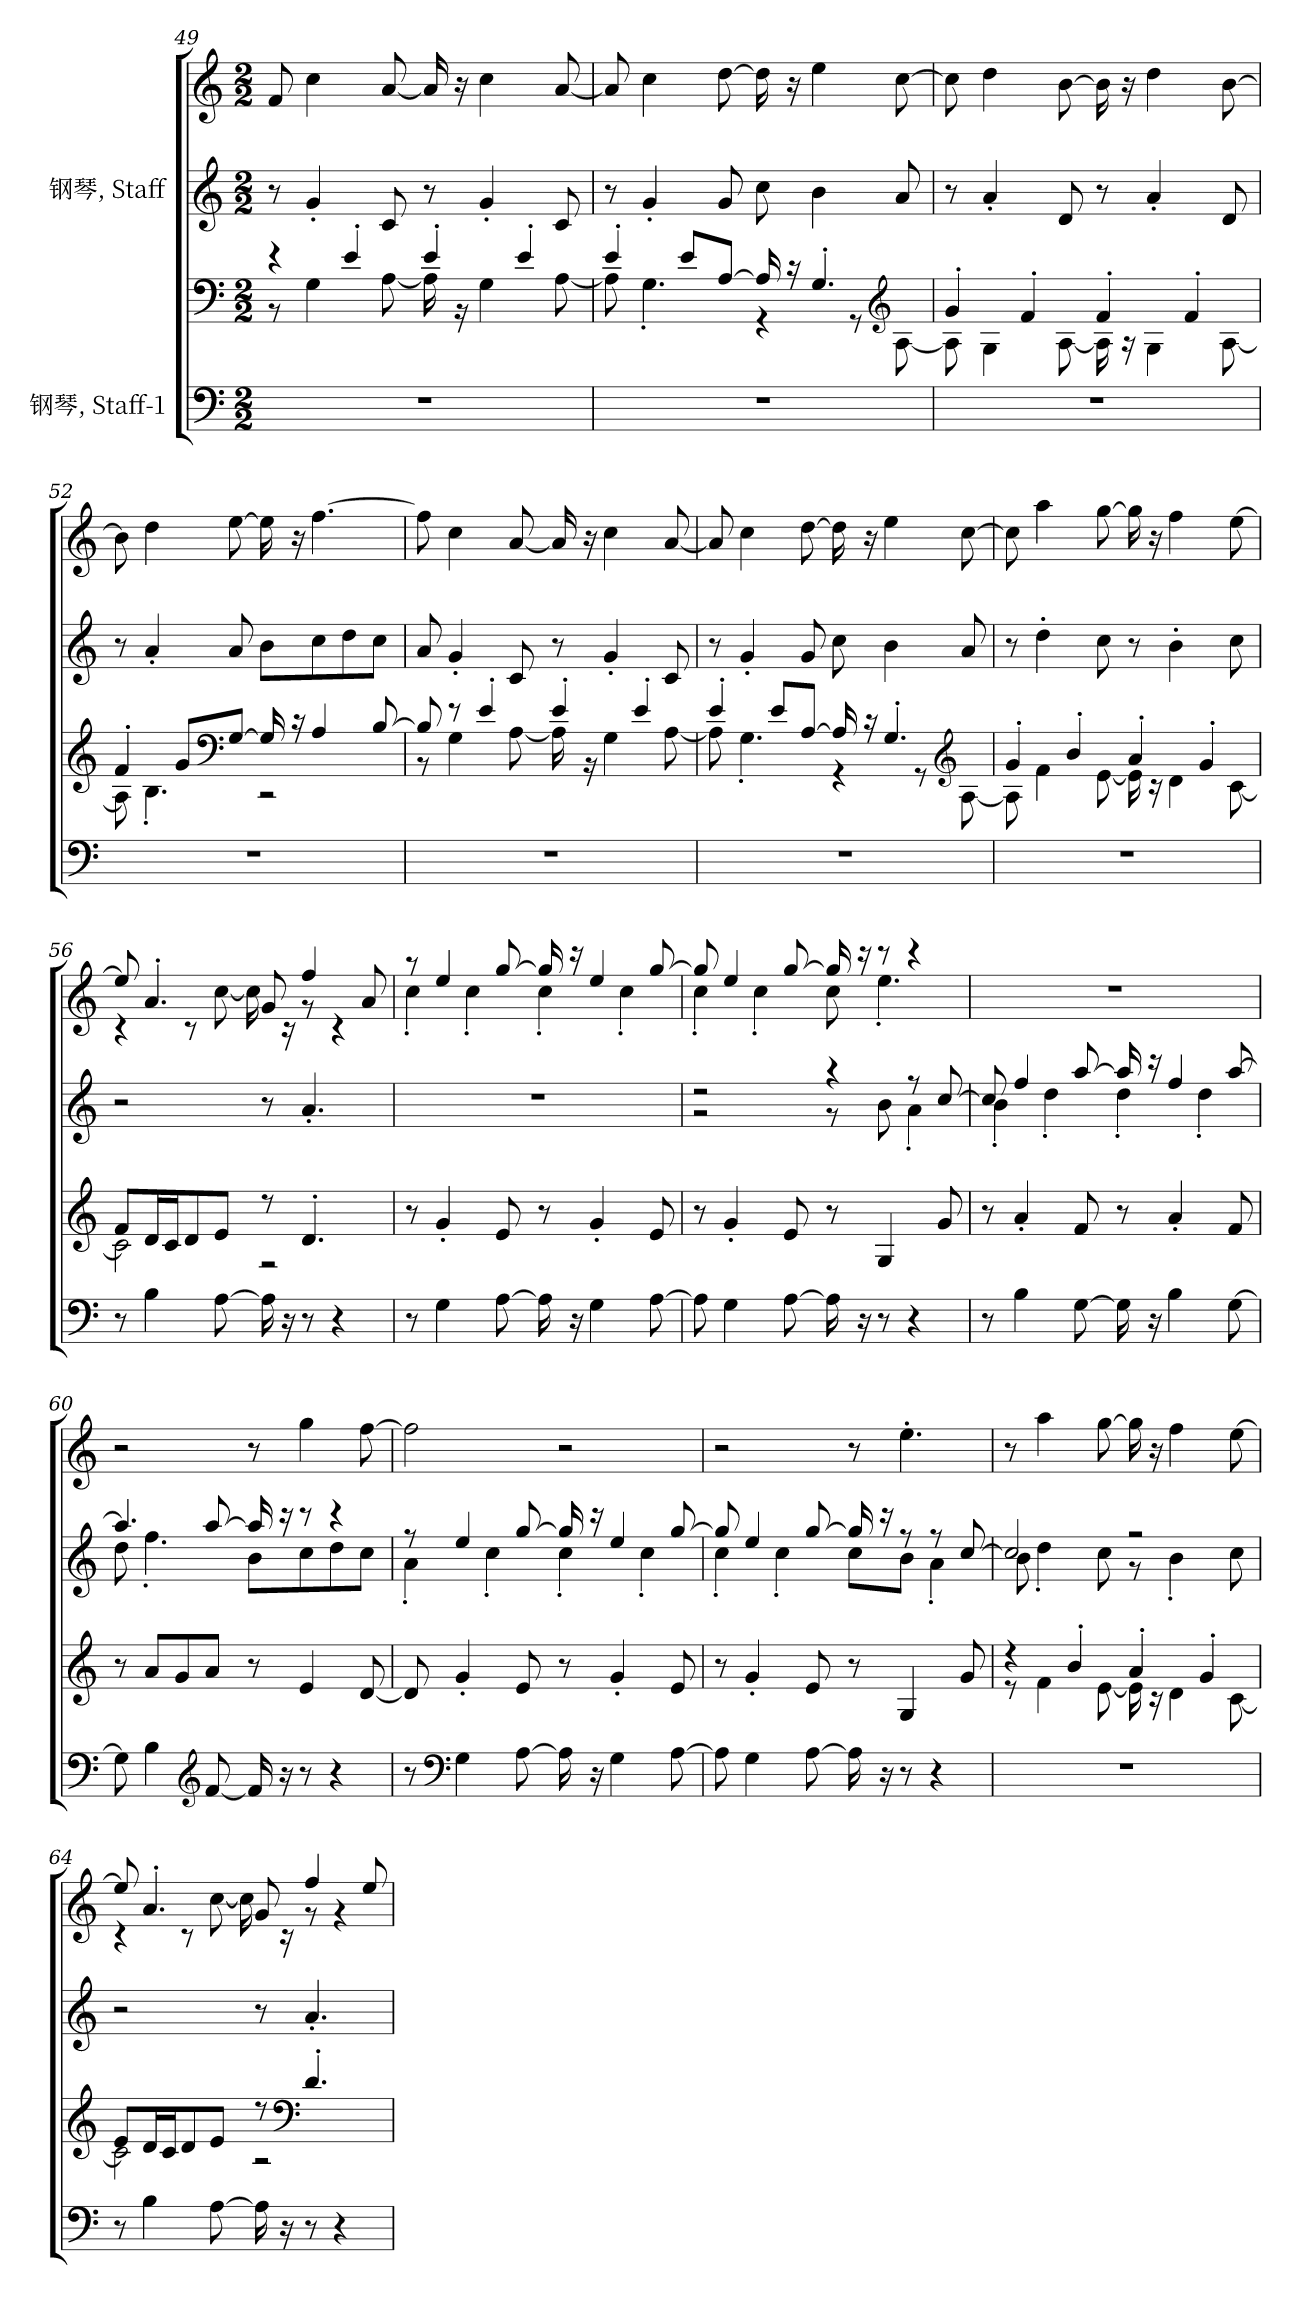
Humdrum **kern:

**kern	**kern	**kern	**kern
*part2	*part2	*part1	*part1
*staff4	*staff3	*staff2	*staff1
*I"钢琴, Staff-1	*	*I"钢琴, Staff	*
!!LO:PB:g=z
*clefF4	*clefF4	*clefG2	*clefG2
*k[]	*k[]	*k[]	*k[]
*M2/2	*M2/2	*M2/2	*M2/2
=49	=49	=49	=49
*	*^	*	*
1r	4r	8r	8r	8f/
.	.	4G\	4g'/	4cc\
.	4e'/	.	.	.
.	.	[8A\	8c/	[8a/
.	4e'/	16A\]	8r	16a/]
.	.	16r	.	16r
.	.	4G\	4g'/	4cc\
.	4e'/	.	.	.
.	.	[8A\	8c/	[8a/
=50	=50	=50	=50	=50
1r	4e'/	8A\]	8r	8a/]
.	.	4.G'\	4g'/	4cc\
.	8e/L	.	.	.
.	[8A/J	.	8g/	[8dd\
.	16A/]	4r	8cc\	16dd\]
.	16r	.	.	16r
.	4.G'/	.	4b\	4ee\
.	.	8r	.	.
*	*clefG2	*	*	*
.	.	[8A\	8a/	[8cc\
=51	=51	=51	=51	=51
1r	4g'/	8A\]	8r	8cc\]
.	.	4G\	4a'/	4dd\
.	4f'/	.	.	.
.	.	[8A\	8d/	[8b\
.	4f'/	16A\]	8r	16b\]
.	.	16r	.	16r
.	.	4G\	4a'/	4dd\
.	4f'/	.	.	.
.	.	[8A\	8d/	[8b\
!!LO:LB:g=z
=52	=52	=52	=52	=52
1r	4f'/	8A\]	8r	8b\]
.	.	4.B'\	4a'/	4dd\
.	8g/L	.	.	.
*	*clefF4	*	*	*
.	[8G/J	.	8a/	[8ee\
.	16G/]	2r	8b\L	16ee\]
.	16r	.	.	16r
.	4A/	.	8cc\	[4.ff\
.	.	.	8dd\	.
.	[8B/	.	8cc\J	.
=53	=53	=53	=53	=53
1r	8B/]	8r	8a/	8ff\]
.	8r	4G\	4g'/	4cc\
.	4e'/	.	.	.
.	.	[8A\	8c/	[8a/
.	4e'/	16A\]	8r	16a/]
.	.	16r	.	16r
.	.	4G\	4g'/	4cc\
.	4e'/	.	.	.
.	.	[8A\	8c/	[8a/
=54	=54	=54	=54	=54
1r	4e'/	8A\]	8r	8a/]
.	.	4.G'\	4g'/	4cc\
.	8e/L	.	.	.
.	[8A/J	.	8g/	[8dd\
.	16A/]	4r	8cc\	16dd\]
.	16r	.	.	16r
.	4.G'/	.	4b\	4ee\
.	.	8r	.	.
*	*clefG2	*	*	*
.	.	[8A\	8a/	[8cc\
!!LO:LB:g=z
=55	=55	=55	=55	=55
1r	4g'/	8A\]	8r	8cc\]
.	.	4f\	4dd'\	4aa\
.	4b'/	.	.	.
.	.	[8e\	8cc\	[8gg\
.	4a'/	16e\]	8r	16gg\]
.	.	16r	.	16r
.	.	4d\	4b'\	4ff\
.	4g'/	.	.	.
.	.	[8c\	8cc\	[8ee\
=56	=56	=56	=56	=56
*	*	*	*	*^
8r	8f/L	2c\]	2r	8ee/]	4r
4B\	16d/L	.	.	4.a'/	.
.	16c/J	.	.	.	.
.	8d/	.	.	.	8r
[8A\	8e/J	.	.	.	[8cc\
16A\]	8r	2r	8r	8g/	16cc\]
16r	.	.	.	.	16r
8r	4.d'/	.	4.a'/	4ff/	8r
4r	.	.	.	.	4r
.	.	.	.	8a/	.
*	*v	*v	*	*	*
=57	=57	=57	=57	=57
8r	8r	1r	8r	4cc'\
4G\	4g'/	.	4ee/	.
.	.	.	.	4cc'\
[8A\	8e/	.	[8gg/	.
16A\]	8r	.	16gg/]	4cc'\
16r	.	.	16r	.
4G\	4g'/	.	4ee/	.
.	.	.	.	4cc'\
[8A\	8e/	.	[8gg/	.
!!LO:PB:g=z	!!
=58	=58	=58	=58	=58
*	*	*^	*	*
8A\]	8r	2r	2r	8gg/]	4cc'\
4G\	4g'/	.	.	4ee/	.
.	.	.	.	.	4cc'\
[8A\	8e/	.	.	[8gg/	.
16A\]	8r	4r	8r	16gg/]	8cc\
16r	.	.	.	16r	.
8r	4G/	.	8b\	8r	4.ee'\
4r	.	8r	4a'\	4r	.
.	8g/	[8cc/	.	.	.
*	*	*	*	*v	*v
=59	=59	=59	=59	=59
8r	8r	8cc/]	4b'\	1r
4B\	4a'/	4ff/	.	.
.	.	.	4dd'\	.
[8G\	8f/	[8aa/	.	.
16G\]	8r	16aa/]	4dd'\	.
16r	.	16r	.	.
4B\	4a'/	4ff/	.	.
.	.	.	4dd'\	.
[8G\	8f/	[8aa/	.	.
=60	=60	=60	=60	=60
8G\]	8r	4.aa/]	8dd\	2r
4B\	8a/L	.	4.ff'\	.
.	8g/	.	.	.
*clefG2	*	*	*	*
[8f/	8a/J	[8aa/	.	.
16f/]	8r	16aa/]	8b\L	8r
16r	.	16r	.	.
8r	4e/	8r	8cc\	4gg\
4r	.	4r	8dd\	.
.	[8d/	.	8cc\J	[8ff\
!!LO:LB:g=z
=61	=61	=61	=61	=61
8r	8d/]	8r	4a'\	2ff\]
*clefF4	*	*	*	*
4G\	4g'/	4ee/	.	.
.	.	.	4cc'\	.
[8A\	8e/	[8gg/	.	.
16A\]	8r	16gg/]	4cc'\	2r
16r	.	16r	.	.
4G\	4g'/	4ee/	.	.
.	.	.	4cc'\	.
[8A\	8e/	[8gg/	.	.
=62	=62	=62	=62	=62
8A\]	8r	8gg/]	4cc'\	2r
4G\	4g'/	4ee/	.	.
.	.	.	4cc'\	.
[8A\	8e/	[8gg/	.	.
16A\]	8r	16gg/]	8cc\L	8r
16r	.	16r	.	.
8r	4G/	8r	8b\J	4.ee'\
4r	.	8r	4a'\	.
.	8g/	[8cc/	.	.
=63	=63	=63	=63	=63
*	*^	*	*	*
1r	4r	8r	2cc/]	8b\	8r
.	.	4f\	.	4dd'\	4aa\
.	4b'/	.	.	.	.
.	.	[8e\	.	8cc\	[8gg\
.	4a'/	16e\]	2r	8r	16gg\]
.	.	16r	.	.	16r
.	.	4d\	.	4b'\	4ff\
.	4g'/	.	.	.	.
.	.	[8c\	.	8cc\	[8ee\
*	*	*	*v	*v	*
!!LO:LB:g=z
=64	=64	=64	=64	=64
*	*	*	*	*^
8r	8e/L	2c\]	2r	8ee/]	4r
4B\	16d/L	.	.	4.a'/	.
.	16c/J	.	.	.	.
.	8d/	.	.	.	8r
[8A\	8e/J	.	.	.	[8cc\
16A\]	8r	2r	8r	8g/	16cc\]
16r	.	.	.	.	16r
*	*clefF4	*	*	*	*
8r	4.d'/	.	4.a'/	4ff/	8r
4r	.	.	.	.	4r
.	.	.	.	8ee/	.
*	*v	*v	*	*v	*v
=	=	=	=
*-	*-	*-	*-
